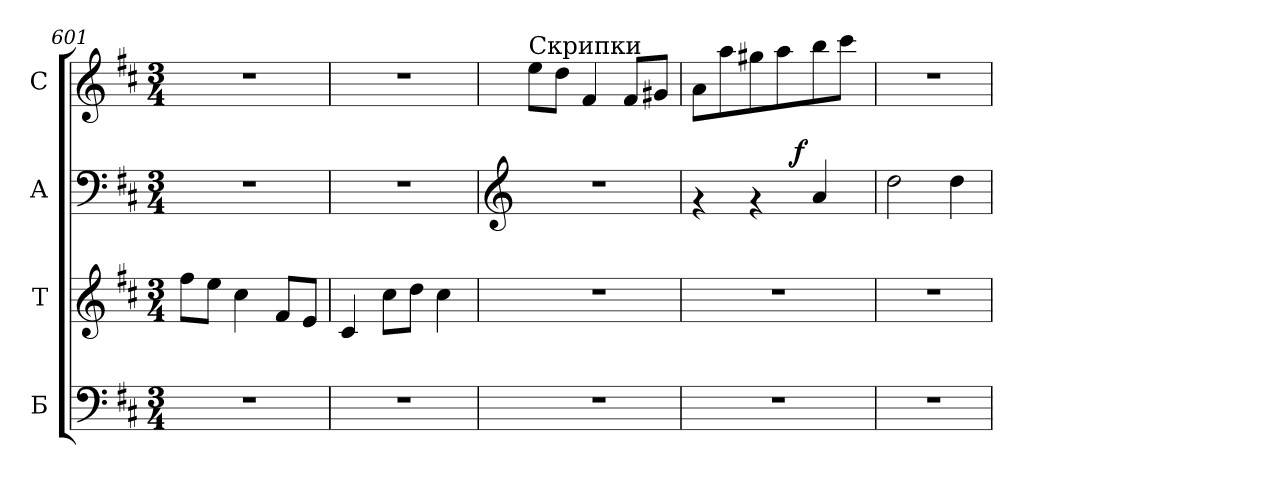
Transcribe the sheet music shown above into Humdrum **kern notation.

**kern	**kern	**kern	**dynam	**kern
*part4	*part3	*part2	*part2	*part1
*staff4	*staff3	*staff2	*staff2	*staff1
*I"Б	*I"Т	*I"А	*	*I"С
*clefF4	*clefG2	*clefF4	*	*clefG2
*k[f#c#]	*k[f#c#]	*k[f#c#]	*	*k[f#c#]
*D:	*D:	*D:	*	*D:
*M3/4	*M3/4	*M3/4	*	*M3/4
=601	=601	=601	=601	=601
2.r	8ff#\L	2.r	.	2.r
.	8ee\J	.	.	.
.	4cc#\	.	.	.
.	8f#/L	.	.	.
.	8e/J	.	.	.
=602	=602	=602	=602	=602
2.r	4c#/	2.r	.	2.r
.	8cc#\L	.	.	.
.	8dd\J	.	.	.
.	4cc#\	.	.	.
!!LO:LB:g=z
=603	=603	=603	=603	=603
*	*	*clefG2	*	*
!	!	!	!	!LO:TX:a:t=Скрипки
2.r	2.r	2.r	.	8ee\L
.	.	.	.	8dd\J
.	.	.	.	4f#/
.	.	.	.	8f#/L
.	.	.	.	8g#X/J
=604	=604	=604	=604	=604
*	*	*^	*	*
2.r	2.r	4rf	4..ryy	.	8a\L
.	.	.	.	.	8aa\
.	.	4rf	.	.	8gg#X\
.	.	.	.	.	8aa\
!	!	!	!	!LO:DY:a	!
.	.	.	4ryy	f	.
.	.	4a/	.	.	8bb\
.	.	.	.	.	8ccc#\J
.	.	.	16ryy	.	.
*	*	*v	*v	*	*
=605	=605	=605	=605	=605
2.r	2.r	2dd\	.	2.r
.	.	4dd\	.	.
=	=	=	=	=
*-	*-	*-	*-	*-
